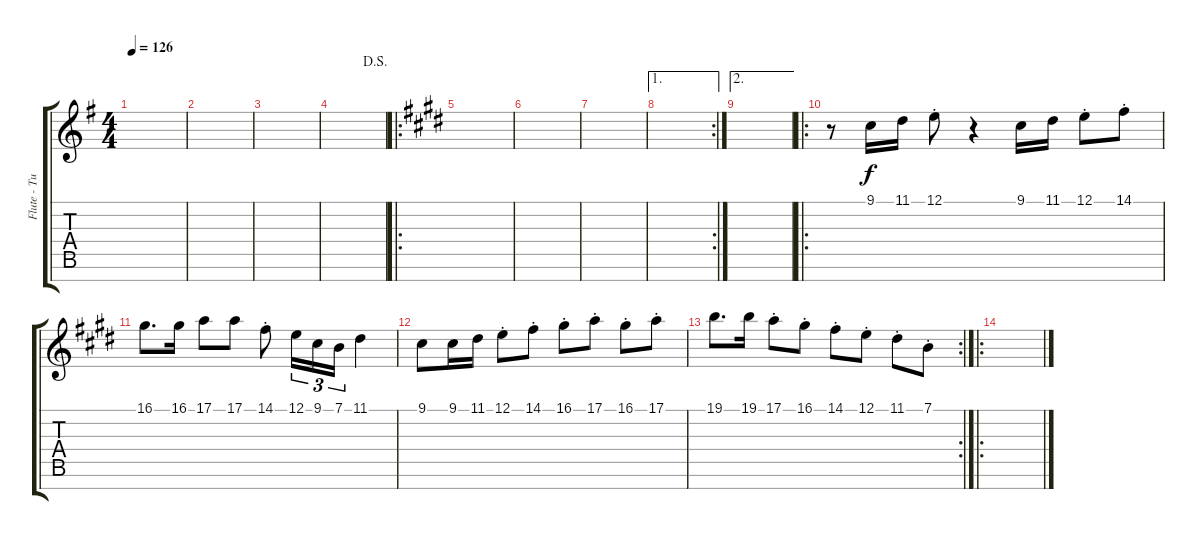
\track ("Flute - Tuomas" "Flute - Tu") {instrument flute}
\staff {score tabs}
\tuning (E4 B3 G3 D3 A2 E2 B1) {hide}
\ts (4 4)
\tempo 126
\clef g2
\ks eminor
|
|
|
\jump dalsegno
|
\ro
\ks c#minor
|
|
|
\ae 1
\rc 2
|
\ae 2
|
\ro
r.8 9.1.16 11.1.16 12.1{st}.8 r.4 9.1.16 11.1.16 12.1{st}.8 14.1{st}.8 |
16.1.8{d} 16.1.16 17.1.8 17.1.8 14.1{st}.8 12.1.16{tu (3 2)} 9.1.16{tu (3 2)} 7.1.16{tu (3 2)} 11.1.4 |
9.1.8 9.1.16 11.1.16 12.1{st}.8 14.1{st}.8 16.1{st}.8 17.1{st}.8 16.1{st}.8 17.1{st}.8 |
\rc 2
19.1.8{d} 19.1.16 17.1{st}.8 16.1{st}.8 14.1{st}.8 12.1{st}.8 11.1{st}.8 7.1{st}.8 |
\ro
